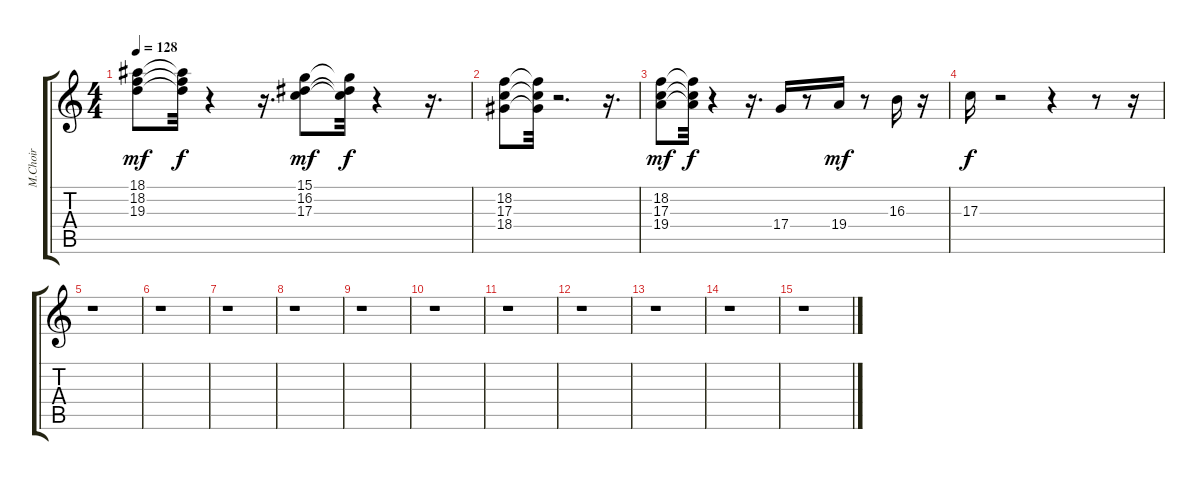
\track ("M.Choir" "M.Choir") {instrument choiraahs}
\staff {score tabs}
\tuning (E4 B3 G3 D3 A2 E2) {hide}
\ts (4 4)
\tempo 128
\clef g2
\ks c
(18.1 18.2 19.3).8{dy mf} (18.1{t} 18.2{t} 19.3{t}).32{dy f} r.4 r.16{d} (15.1 16.2 17.3).8{dy mf} (15.1{t} 16.2{t} 17.3{t}).32{dy f} r.4 r.16{d} |
(18.2 17.3 18.4).8 (18.2{t} 17.3{t} 18.4{t}).32 r.2{d} r.16{d} |
(18.2 17.3 19.4).8{dy mf} (18.2{t} 17.3{t} 19.4{t}).32{dy f} r.4 r.16{d} 17.4.16 r.8 19.4.16{dy mf} r.8 16.3.16 r.16 |
17.3.16{dy f} r.2 r.4 r.8 r.16 |
r.1 |
r.1 |
r.1 |
r.1 |
r.1 |
r.1 |
r.1 |
r.1 |
r.1 |
r.1 |
r.1
